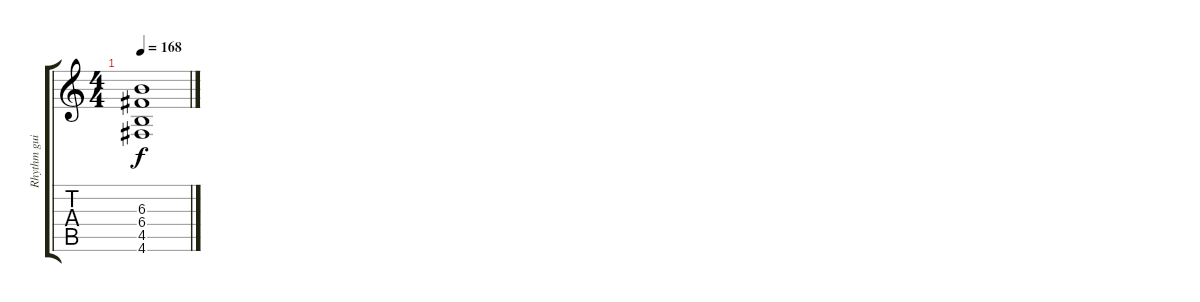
\track ("Rhythm guitar" "Rhythm gui") {instrument overdrivenguitar}
\staff {score tabs}
\tuning (D4 A3 F3 C3 G2 D2) {hide}
\ts (4 4)
\tempo 168
\clef g2
\ks c
(6.3 6.4 4.5 4.6).1{dy f}
